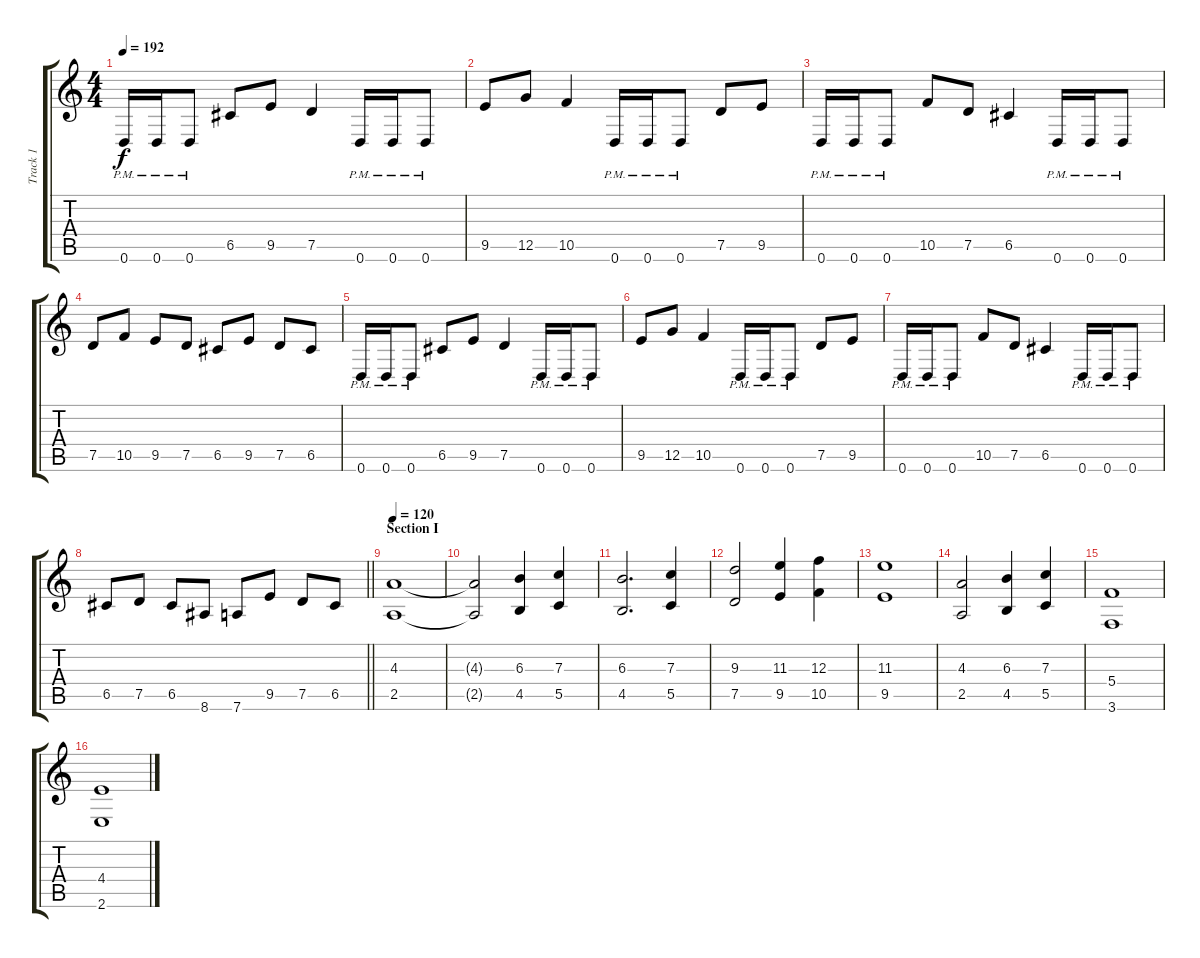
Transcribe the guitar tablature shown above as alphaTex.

\track ("Track 1" "Track 1") {instrument distortionguitar}
\staff {score tabs}
\tuning (D4 A3 F3 C3 G2 D2) {hide}
\ts (4 4)
\tempo 192
\clef g2
\ks c
0.6{pm}.16{dy f} 0.6{pm}.16 0.6{pm}.8 6.5.8 9.5.8 7.5.4 0.6{pm}.16 0.6{pm}.16 0.6{pm}.8 |
9.5.8 12.5.8 10.5.4 0.6{pm}.16 0.6{pm}.16 0.6{pm}.8 7.5.8 9.5.8 |
0.6{pm}.16 0.6{pm}.16 0.6{pm}.8 10.5.8 7.5.8 6.5.4 0.6{pm}.16 0.6{pm}.16 0.6{pm}.8 |
7.5.8 10.5.8 9.5.8 7.5.8 6.5.8 9.5.8 7.5.8 6.5.8 |
0.6{pm}.16 0.6{pm}.16 0.6{pm}.8 6.5.8 9.5.8 7.5.4 0.6{pm}.16 0.6{pm}.16 0.6{pm}.8 |
9.5.8 12.5.8 10.5.4 0.6{pm}.16 0.6{pm}.16 0.6{pm}.8 7.5.8 9.5.8 |
0.6{pm}.16 0.6{pm}.16 0.6{pm}.8 10.5.8 7.5.8 6.5.4 0.6{pm}.16 0.6{pm}.16 0.6{pm}.8 |
\barLineRight lightlight
6.5.8 7.5.8 6.5.8 8.6.8 7.6.8 9.5.8 7.5.8 6.5.8 |
\section ("" "Section I")
\tempo 120
(4.3 2.5).1 |
(4.3{t} 2.5{t}).2 (6.3 4.5).4 (7.3 5.5).4 |
(6.3 4.5).2{d} (7.3 5.5).4 |
(9.3 7.5).2 (11.3 9.5).4 (12.3 10.5).4 |
(11.3 9.5).1 |
(4.3 2.5).2 (6.3 4.5).4 (7.3 5.5).4 |
(5.4 3.6).1 |
(4.4 2.6).1
